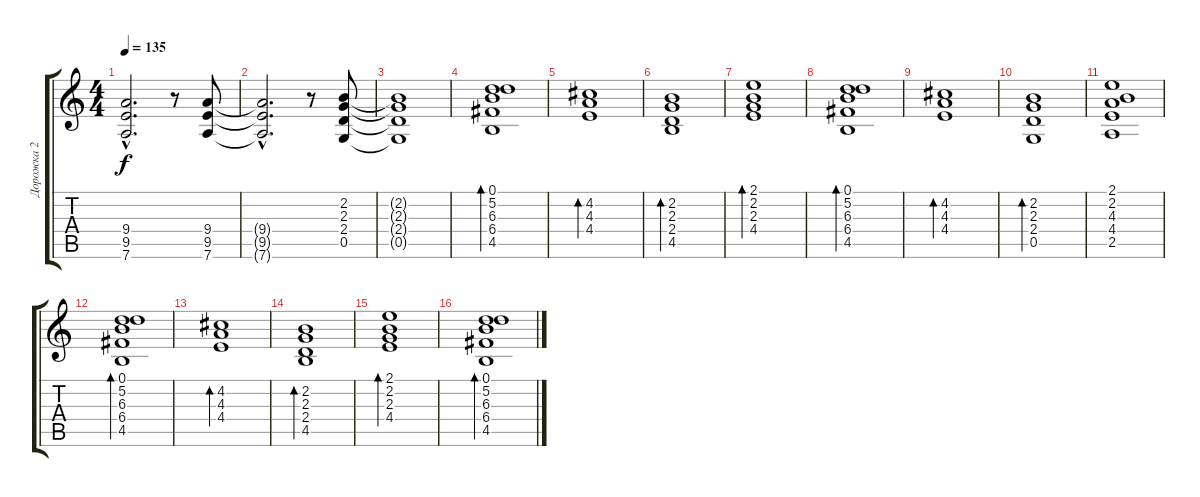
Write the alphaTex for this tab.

\track ("Дорожка 2" "Дорожка 2") {instrument distortionguitar}
\staff {score tabs}
\tuning (D4 A3 F3 C3 G2 D2) {hide}
\ts (4 4)
\tempo 135
\clef g2
\ks c
(9.4{hac t} 9.5{hac t} 7.6{hac t}).2{d dy f} r.8 (9.4 9.5 7.6).8 |
(9.4{hac t} 9.5{hac t} 7.6{hac t}).2{d} r.8 (2.2 2.3 2.4 0.5).8 |
(2.2{t} 2.3{t} 2.4{t} 0.5{t}).1 |
(0.1 5.2 6.3 6.4 4.5).1{bd 240 instrument acousticguitarnylon} |
(4.2 4.3 4.4).1{bd 240} |
(2.2 2.3 2.4 4.5).1{bd 240} |
(2.1 2.2 2.3 4.4).1{bd 240} |
(0.1 5.2 6.3 6.4 4.5).1{bd 240 instrument acousticguitarnylon} |
(4.2 4.3 4.4).1{bd 240} |
(2.2 2.3 2.4 0.5).1{bd 240} |
(2.1 2.2 4.3 4.4 2.5).1{instrument acousticguitarnylon} |
(0.1 5.2 6.3 6.4 4.5).1{bd 240 instrument acousticguitarnylon} |
(4.2 4.3 4.4).1{bd 240} |
(2.2 2.3 2.4 4.5).1{bd 240} |
(2.1 2.2 2.3 4.4).1{bd 240} |
(0.1 5.2 6.3 6.4 4.5).1{bd 240 instrument acousticguitarnylon}
